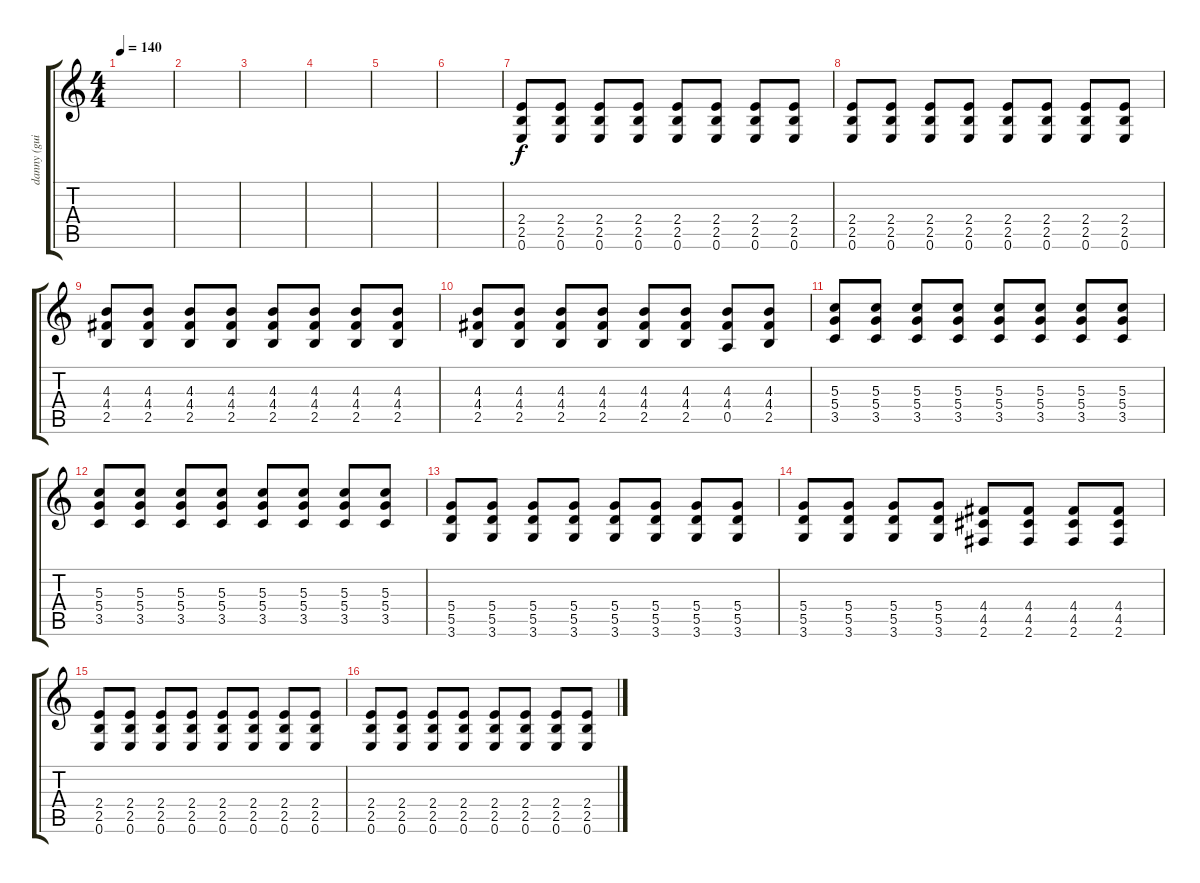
\track ("danny (guitar)" "danny (gui") {instrument overdrivenguitar}
\staff {score tabs}
\tuning (E4 B3 G3 D3 A2 E2) {hide}
\ts (4 4)
\tempo 140
\clef g2
\ks c
|
|
|
|
|
|
(2.4 2.5 0.6).8 (2.4 2.5 0.6).8 (2.4 2.5 0.6).8 (2.4 2.5 0.6).8 (2.4 2.5 0.6).8 (2.4 2.5 0.6).8 (2.4 2.5 0.6).8 (2.4 2.5 0.6).8 |
(2.4 2.5 0.6).8 (2.4 2.5 0.6).8 (2.4 2.5 0.6).8 (2.4 2.5 0.6).8 (2.4 2.5 0.6).8 (2.4 2.5 0.6).8 (2.4 2.5 0.6).8 (2.4 2.5 0.6).8 |
(4.3 4.4 2.5).8 (4.3 4.4 2.5).8 (4.3 4.4 2.5).8 (4.3 4.4 2.5).8 (4.3 4.4 2.5).8 (4.3 4.4 2.5).8 (4.3 4.4 2.5).8 (4.3 4.4 2.5).8 |
(4.3 4.4 2.5).8 (4.3 4.4 2.5).8 (4.3 4.4 2.5).8 (4.3 4.4 2.5).8 (4.3 4.4 2.5).8 (4.3 4.4 2.5).8 (4.3 4.4 0.5).8 (4.3 4.4 2.5).8 |
(5.3 5.4 3.5).8 (5.3 5.4 3.5).8 (5.3 5.4 3.5).8 (5.3 5.4 3.5).8 (5.3 5.4 3.5).8 (5.3 5.4 3.5).8 (5.3 5.4 3.5).8 (5.3 5.4 3.5).8 |
(5.3 5.4 3.5).8 (5.3 5.4 3.5).8 (5.3 5.4 3.5).8 (5.3 5.4 3.5).8 (5.3 5.4 3.5).8 (5.3 5.4 3.5).8 (5.3 5.4 3.5).8 (5.3 5.4 3.5).8 |
(5.4 5.5 3.6).8 (5.4 5.5 3.6).8 (5.4 5.5 3.6).8 (5.4 5.5 3.6).8 (5.4 5.5 3.6).8 (5.4 5.5 3.6).8 (5.4 5.5 3.6).8 (5.4 5.5 3.6).8 |
(5.4 5.5 3.6).8 (5.4 5.5 3.6).8 (5.4 5.5 3.6).8 (5.4 5.5 3.6).8 (4.4 4.5 2.6).8 (4.4 4.5 2.6).8 (4.4 4.5 2.6).8 (4.4 4.5 2.6).8 |
(2.4 2.5 0.6).8 (2.4 2.5 0.6).8 (2.4 2.5 0.6).8 (2.4 2.5 0.6).8 (2.4 2.5 0.6).8 (2.4 2.5 0.6).8 (2.4 2.5 0.6).8 (2.4 2.5 0.6).8 |
(2.4 2.5 0.6).8 (2.4 2.5 0.6).8 (2.4 2.5 0.6).8 (2.4 2.5 0.6).8 (2.4 2.5 0.6).8 (2.4 2.5 0.6).8 (2.4 2.5 0.6).8 (2.4 2.5 0.6).8
